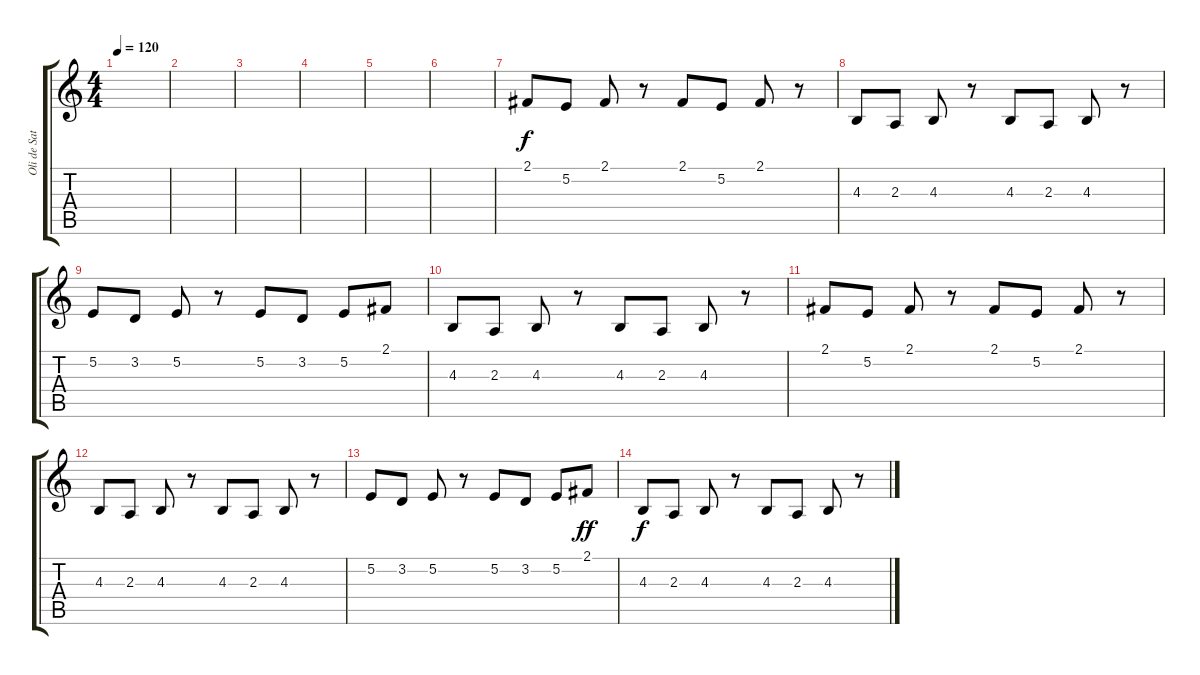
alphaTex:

\track ("Oli de Sat" "Oli de Sat") {instrument lead2sawtooth}
\staff {score tabs}
\tuning (E4 B3 G3 D3 A2 E2) {hide}
\ts (4 4)
\tempo 120
\clef g2
\ks c
|
|
|
|
|
|
2.1.8 5.2.8 2.1.8 r.8 2.1.8 5.2.8 2.1.8 r.8 |
4.3.8 2.3.8 4.3.8 r.8 4.3.8 2.3.8 4.3.8 r.8 |
5.2.8 3.2.8 5.2.8 r.8 5.2.8 3.2.8 5.2.8 2.1.8 |
4.3.8 2.3.8 4.3.8 r.8 4.3.8 2.3.8 4.3.8 r.8 |
2.1.8 5.2.8 2.1.8 r.8 2.1.8 5.2.8 2.1.8 r.8 |
4.3.8 2.3.8 4.3.8 r.8 4.3.8 2.3.8 4.3.8 r.8 |
5.2.8 3.2.8 5.2.8 r.8 5.2.8 3.2.8 5.2.8 2.1.8{dy ff} |
4.3.8{dy f} 2.3.8 4.3.8 r.8 4.3.8 2.3.8 4.3.8 r.8
